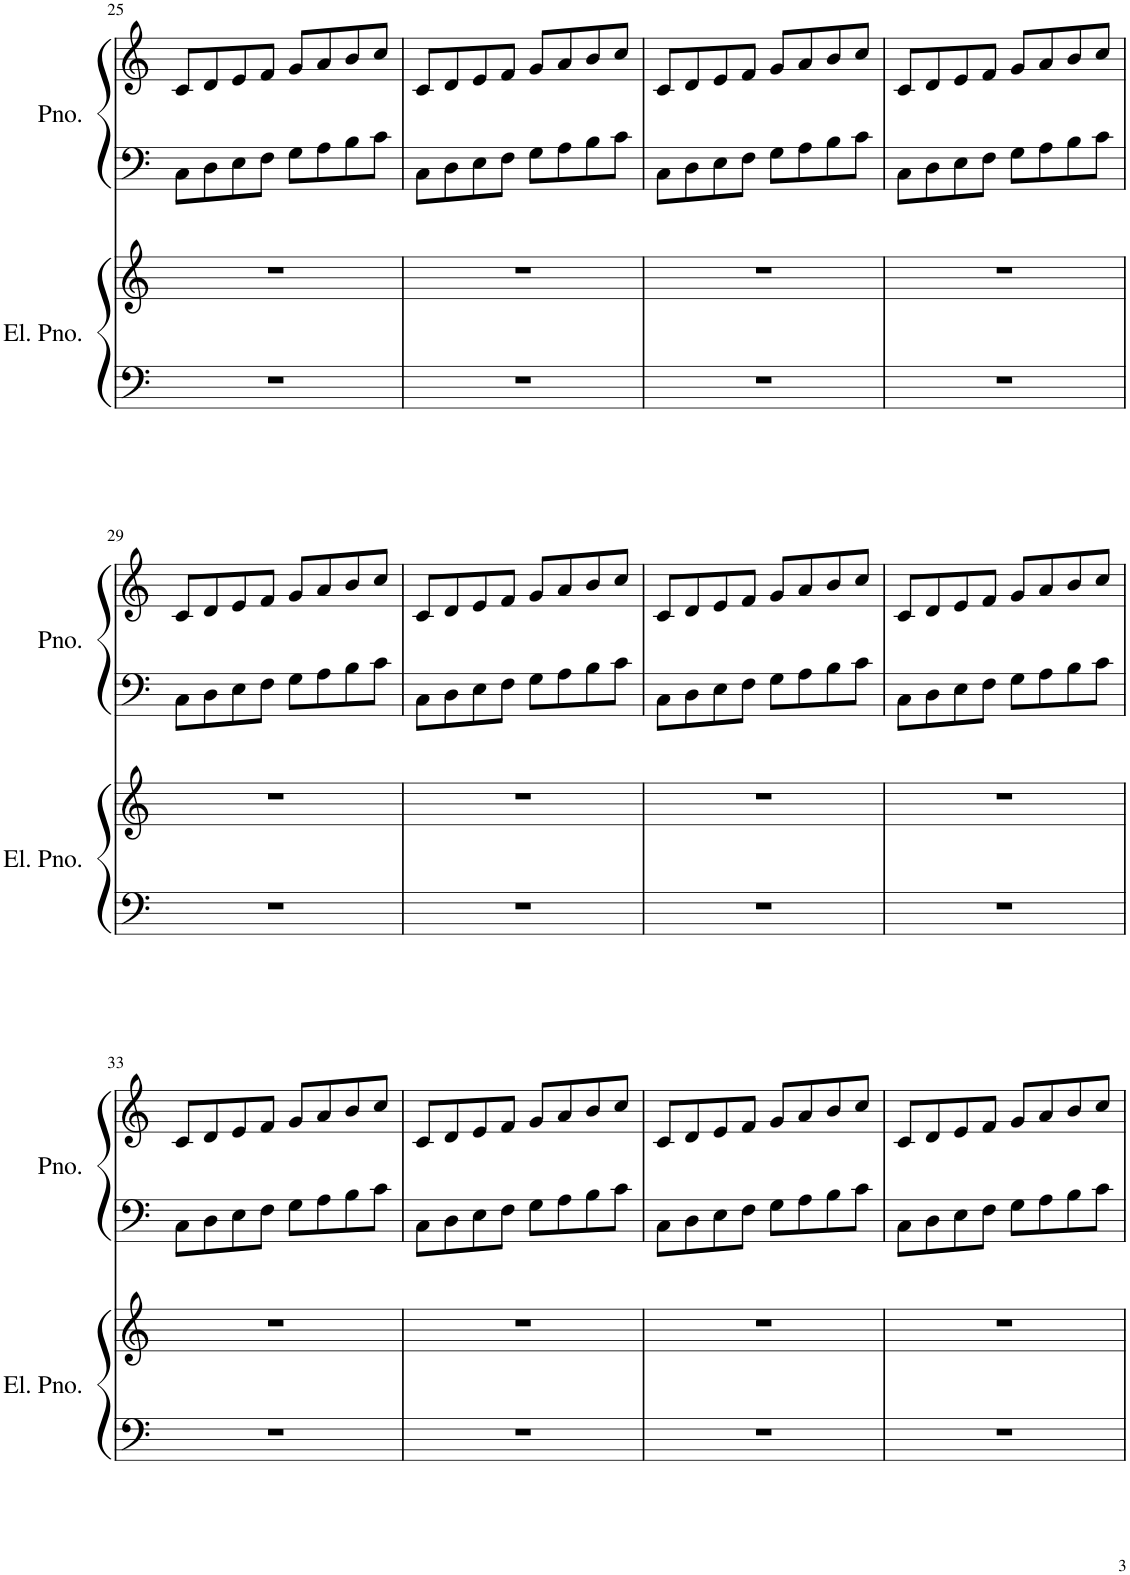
**kern	**kern	**kern	**kern
*part2	*part2	*part1	*part1
*staff4	*staff3	*staff2	*staff1
*I"Electric Piano	*	*I"Piano	*
*I'El. Pno.	*	*I'Pno.	*
!!LO:PB:g=z
*clefF4	*clefG2	*clefF4	*clefG2
*k[]	*k[]	*k[]	*k[]
*M4/4	*M4/4	*M4/4	*M4/4
=25	=25	=25	=25
1r	1r	8C\L	8c/L
.	.	8D\	8d/
.	.	8E\	8e/
.	.	8F\J	8f/J
.	.	8G\L	8g/L
.	.	8A\	8a/
.	.	8B\	8b/
.	.	8c\J	8cc/J
=26	=26	=26	=26
1r	1r	8C\L	8c/L
.	.	8D\	8d/
.	.	8E\	8e/
.	.	8F\J	8f/J
.	.	8G\L	8g/L
.	.	8A\	8a/
.	.	8B\	8b/
.	.	8c\J	8cc/J
=27	=27	=27	=27
1r	1r	8C\L	8c/L
.	.	8D\	8d/
.	.	8E\	8e/
.	.	8F\J	8f/J
.	.	8G\L	8g/L
.	.	8A\	8a/
.	.	8B\	8b/
.	.	8c\J	8cc/J
=28	=28	=28	=28
1r	1r	8C\L	8c/L
.	.	8D\	8d/
.	.	8E\	8e/
.	.	8F\J	8f/J
.	.	8G\L	8g/L
.	.	8A\	8a/
.	.	8B\	8b/
.	.	8c\J	8cc/J
!!LO:LB:g=z
=29	=29	=29	=29
1r	1r	8C\L	8c/L
.	.	8D\	8d/
.	.	8E\	8e/
.	.	8F\J	8f/J
.	.	8G\L	8g/L
.	.	8A\	8a/
.	.	8B\	8b/
.	.	8c\J	8cc/J
=30	=30	=30	=30
1r	1r	8C\L	8c/L
.	.	8D\	8d/
.	.	8E\	8e/
.	.	8F\J	8f/J
.	.	8G\L	8g/L
.	.	8A\	8a/
.	.	8B\	8b/
.	.	8c\J	8cc/J
=31	=31	=31	=31
1r	1r	8C\L	8c/L
.	.	8D\	8d/
.	.	8E\	8e/
.	.	8F\J	8f/J
.	.	8G\L	8g/L
.	.	8A\	8a/
.	.	8B\	8b/
.	.	8c\J	8cc/J
=32	=32	=32	=32
1r	1r	8C\L	8c/L
.	.	8D\	8d/
.	.	8E\	8e/
.	.	8F\J	8f/J
.	.	8G\L	8g/L
.	.	8A\	8a/
.	.	8B\	8b/
.	.	8c\J	8cc/J
!!LO:LB:g=z
=33	=33	=33	=33
1r	1r	8C\L	8c/L
.	.	8D\	8d/
.	.	8E\	8e/
.	.	8F\J	8f/J
.	.	8G\L	8g/L
.	.	8A\	8a/
.	.	8B\	8b/
.	.	8c\J	8cc/J
=34	=34	=34	=34
1r	1r	8C\L	8c/L
.	.	8D\	8d/
.	.	8E\	8e/
.	.	8F\J	8f/J
.	.	8G\L	8g/L
.	.	8A\	8a/
.	.	8B\	8b/
.	.	8c\J	8cc/J
=35	=35	=35	=35
1r	1r	8C\L	8c/L
.	.	8D\	8d/
.	.	8E\	8e/
.	.	8F\J	8f/J
.	.	8G\L	8g/L
.	.	8A\	8a/
.	.	8B\	8b/
.	.	8c\J	8cc/J
=36	=36	=36	=36
1r	1r	8C\L	8c/L
.	.	8D\	8d/
.	.	8E\	8e/
.	.	8F\J	8f/J
.	.	8G\L	8g/L
.	.	8A\	8a/
.	.	8B\	8b/
.	.	8c\J	8cc/J
=	=	=	=
*-	*-	*-	*-
